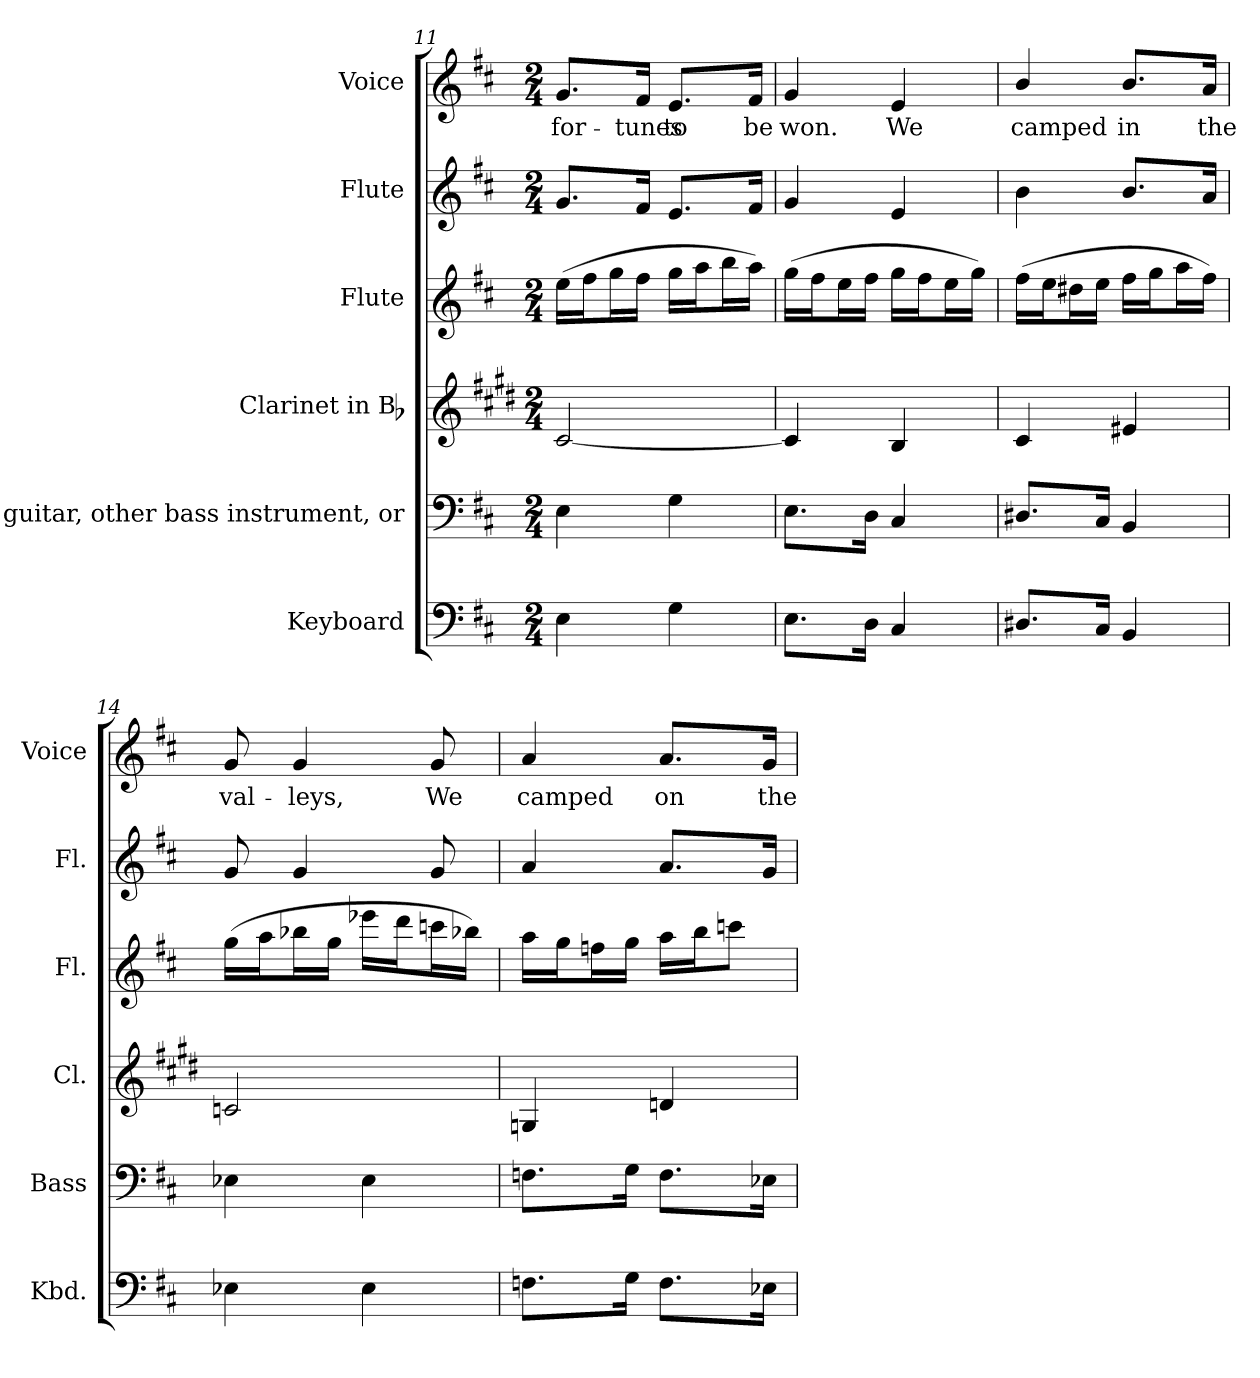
**kern	**kern	**kern	**kern	**kern	**kern	**text
*part6	*part5	*part4	*part3	*part2	*part1	*part1
*staff6	*staff5	*staff4	*staff3	*staff2	*staff1	*staff1
*I"Keyboard	*I"Bass guitar, other bass instrument,   or	*I"Clarinet in Bb	*I"Flute	*I"Flute	*I"Voice	*
*I'Kbd.	*I'Bass	*I'Cl.	*I'Fl.	*I'Fl.	*I'Voice	*
*clefF4	*clefF4	*clefG2	*clefG2	*clefG2	*clefG2	*
*	*ITrd7c12	*ITrd1c2	*	*	*	*
*k[f#c#]	*k[f#c#]	*k[f#c#]	*k[f#c#]	*k[f#c#]	*k[f#c#]	*
*D:	*D:	*D:	*D:	*D:	*D:	*
*M2/4	*M2/4	*M2/4	*M2/4	*M2/4	*M2/4	*
=11	=11	=11	=11	=11	=11	=11
!	!	!	!	!	!	!LO:LY:b:color=#000000
4Ei\	4EEi\	[2Bi/	(16eei\LL	8.gi/L	8.gi/L	for-
.	.	.	16ff#i\J	.	.	.
.	.	.	16ggi\L	.	.	.
!	!	!	!	!	!	!LO:LY:b:color=#000000
.	.	.	16ff#i\JJ	16f#i/Jk	16f#i/Jk	-tunes
!	!	!	!	!	!	!LO:LY:b:color=#000000
4Gi\	4GGi\	.	16ggi\LL	8.ei/L	8.ei/L	to
.	.	.	16aai\J	.	.	.
.	.	.	16bbi\L	.	.	.
!	!	!	!	!	!	!LO:LY:b:color=#000000
.	.	.	16aai\JJ)	16f#i/Jk	16f#i/Jk	be
=12	=12	=12	=12	=12	=12	=12
!	!	!	!	!	!	!LO:LY:b:color=#000000
8.Ei\L	8.EEi\L	4Bi/]	(16ggi\LL	4gi/	4gi/	won.
.	.	.	16ff#i\J	.	.	.
.	.	.	16eei\L	.	.	.
16Di\Jk	16DDi\Jk	.	16ff#i\JJ	.	.	.
!	!	!	!	!	!	!LO:LY:b:color=#000000
4C#i/	4CC#i/	4Ai/	16ggi\LL	4ei/	4ei/	We
.	.	.	16ff#i\J	.	.	.
.	.	.	16eei\L	.	.	.
.	.	.	16ggi\JJ)	.	.	.
!!LO:PB:g=z
=13	=13	=13	=13	=13	=13	=13
!	!	!	!	!	!	!LO:LY:b:color=#000000
8.D#Xi/L	8.DD#Xi/L	4Bi/	(16ff#i\LL	4bi\	4bi/	camped
.	.	.	16eei\J	.	.	.
.	.	.	16dd#Xi\L	.	.	.
16C#i/Jk	16CC#i/Jk	.	16eei\JJ	.	.	.
!	!	!	!	!	!	!LO:LY:b:color=#000000
4BBi/	4BBBi/	4d#Xi/	16ff#i\LL	8.bi/L	8.bi/L	in
.	.	.	16ggi\J	.	.	.
.	.	.	16aai\L	.	.	.
!	!	!	!	!	!	!LO:LY:b:color=#000000
.	.	.	16ff#i\JJ)	16ai/Jk	16ai/Jk	the
=14	=14	=14	=14	=14	=14	=14
!	!	!	!	!	!	!LO:LY:b:color=#000000
4E-Xi\	4EE-Xi\	2B-Xi/	(16ggi\LL	8gi/	8gi/	val-
.	.	.	16aai\J	.	.	.
!	!	!	!	!	!	!LO:LY:b:color=#000000
.	.	.	16bb-Xi\L	4gi/	4gi/	-leys,
.	.	.	16ggi\JJ	.	.	.
4E-i\	4EE-i\	.	16eee-Xi\LL	.	.	.
.	.	.	16dddi\J	.	.	.
!	!	!	!	!	!	!LO:LY:b:color=#000000
.	.	.	16cccni\L	8gi/	8gi/	We
.	.	.	16bb-Xi\JJ)	.	.	.
=15	=15	=15	=15	=15	=15	=15
!	!	!	!	!	!	!LO:LY:b:color=#000000
8.Fni\L	8.FFni\L	4Fni/	16aai\LL	4ai/	4ai/	camped
.	.	.	16ggi\J	.	.	.
.	.	.	16ffni\L	.	.	.
16Gi\Jk	16GGi\Jk	.	16ggi\JJ	.	.	.
!	!	!	!	!	!	!LO:LY:b:color=#000000
8.Fi\L	8.FFi\L	4cni/	16aai\LL	8.ai/L	8.ai/L	on
.	.	.	16bbi\J	.	.	.
.	.	.	8cccni\J	.	.	.
!	!	!	!	!	!	!LO:LY:b:color=#000000
16E-Xi\Jk	16EE-Xi\Jk	.	.	16gi/Jk	16gi/Jk	the
=	=	=	=	=	=	=
*-	*-	*-	*-	*-	*-	*-
